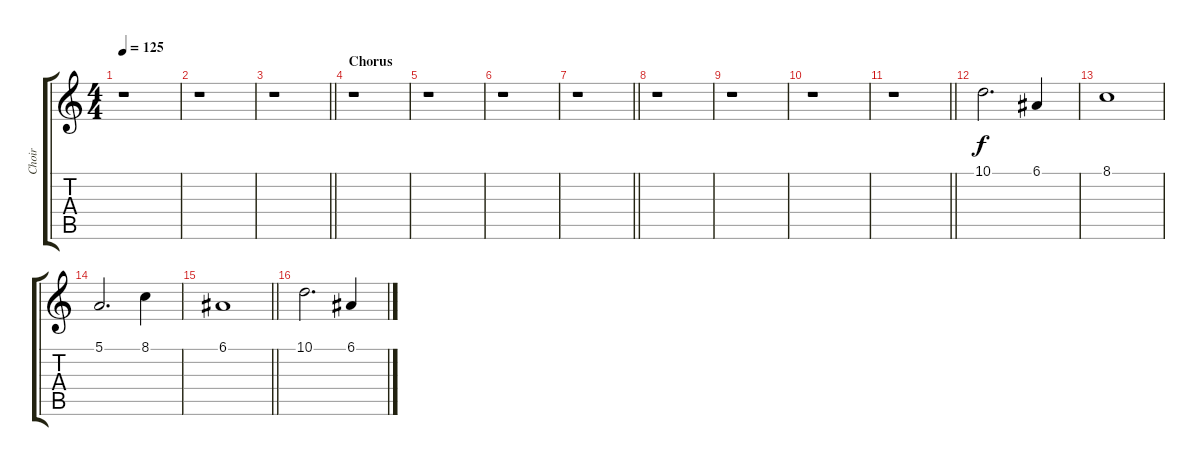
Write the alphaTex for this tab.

\track ("Choir" "Choir") {instrument choiraahs}
\staff {score tabs}
\tuning (E4 B3 G3 D3 A2 E2) {hide}
\ts (4 4)
\tempo 125
\clef g2
\ks c
r.1{dy f} |
r.1 |
\barLineRight lightlight
r.1 |
\section ("" "Chorus ")
r.1 |
r.1 |
r.1 |
\barLineRight lightlight
r.1 |
r.1 |
r.1 |
r.1 |
\barLineRight lightlight
r.1 |
10.1.2{d} 6.1.4 |
8.1.1 |
5.1.2{d} 8.1.4 |
\barLineRight lightlight
6.1.1 |
10.1.2{d} 6.1.4
